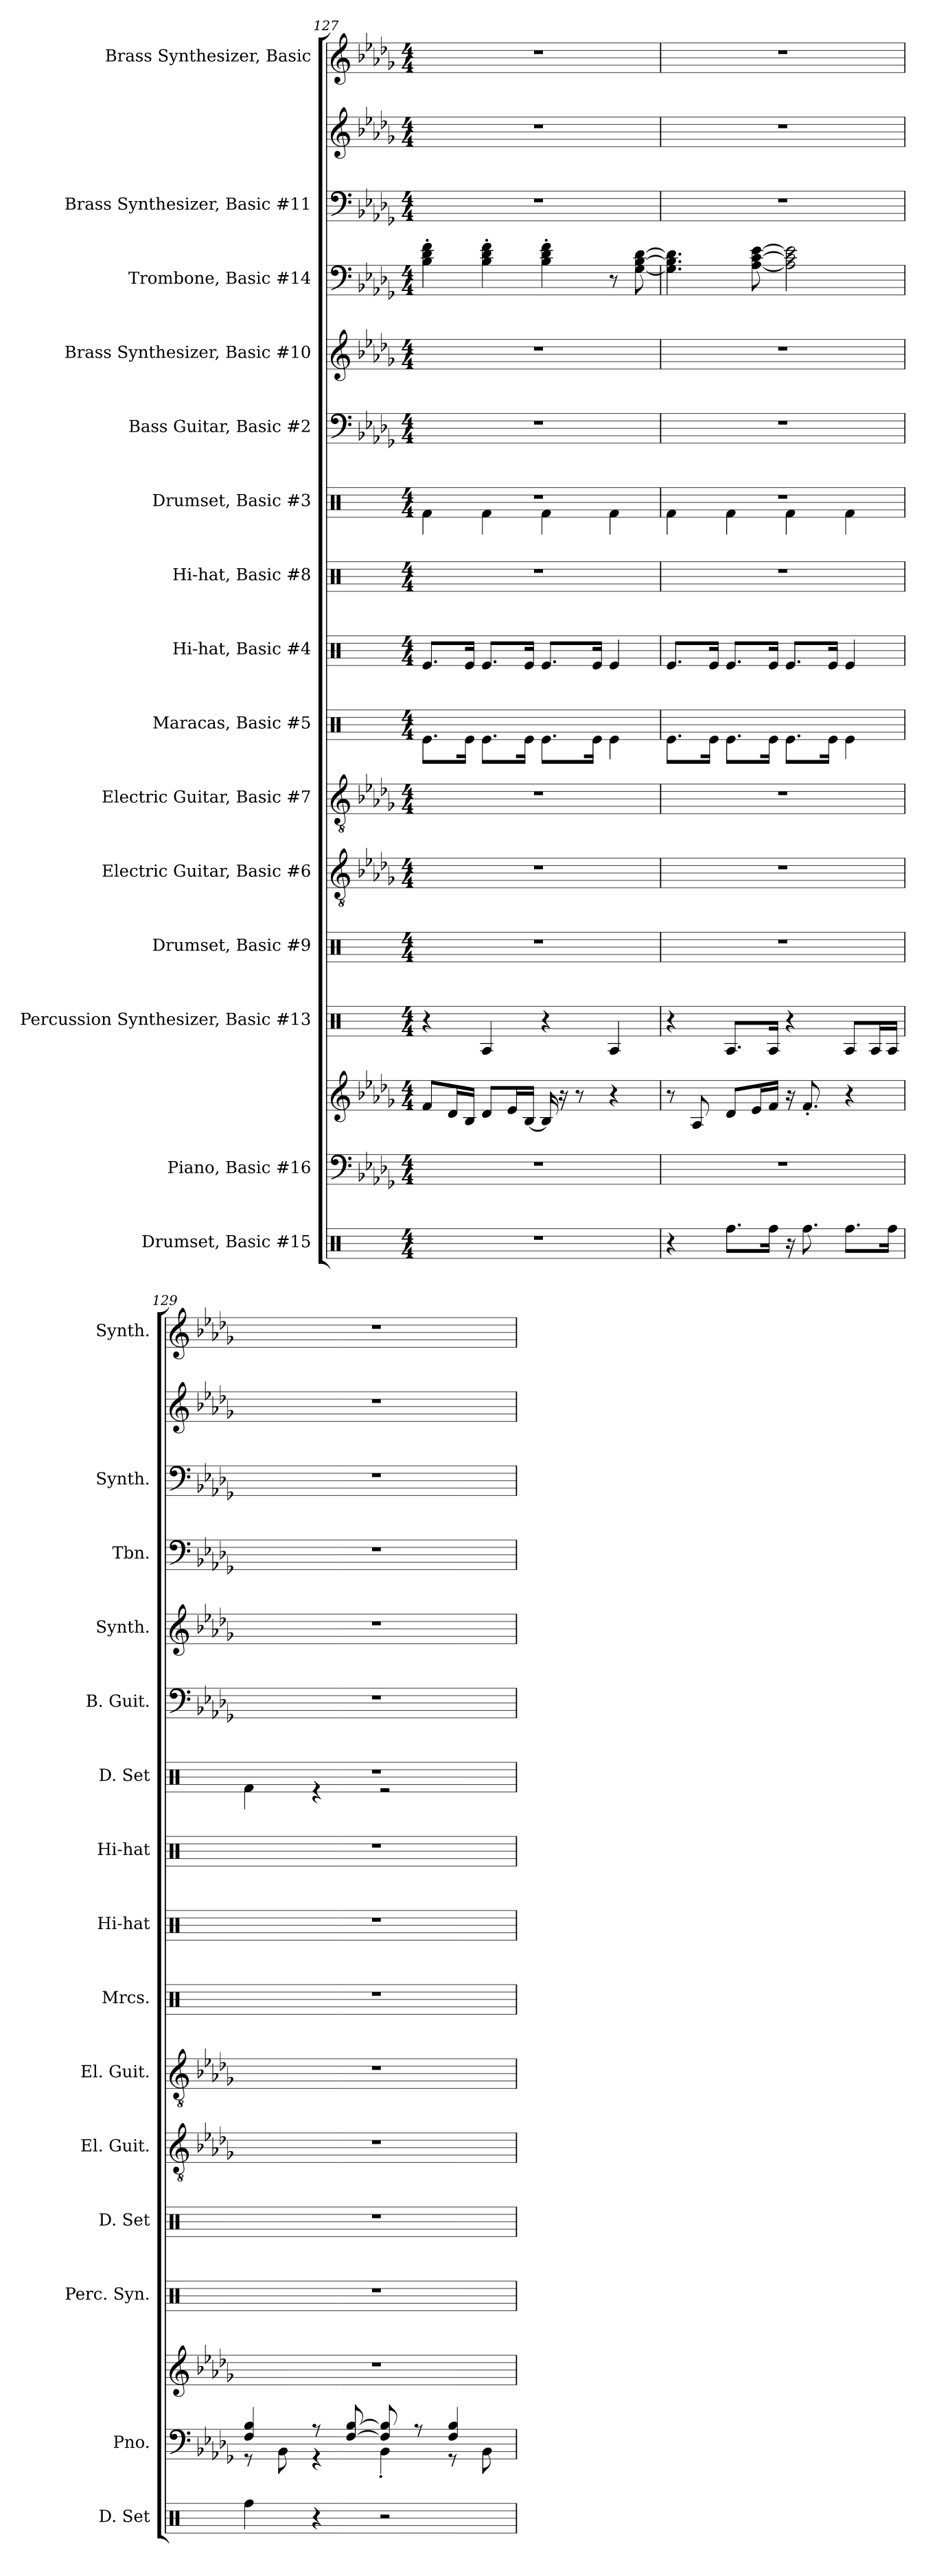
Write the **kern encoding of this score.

**kern	**kern	**kern	**kern	**kern	**kern	**kern	**kern	**kern	**kern	**kern	**kern	**kern	**kern	**kern	**kern	**kern
*part15	*part14	*part14	*part13	*part12	*part11	*part10	*part9	*part8	*part7	*part6	*part5	*part4	*part3	*part2	*part2	*part1
*staff17	*staff16	*staff15	*staff14	*staff13	*staff12	*staff11	*staff10	*staff9	*staff8	*staff7	*staff6	*staff5	*staff4	*staff3	*staff2	*staff1
*I"Drumset, Basic #15	*I"Piano, Basic #16	*	*I"Percussion Synthesizer, Basic #13	*I"Drumset, Basic #9	*I"Electric Guitar, Basic #6	*I"Electric Guitar, Basic #7	*I"Maracas, Basic #5	*I"Hi-hat, Basic #4	*I"Hi-hat, Basic #8	*I"Drumset, Basic #3	*I"Bass Guitar, Basic #2	*I"Brass Synthesizer, Basic #10	*I"Trombone, Basic #14	*I"Brass Synthesizer, Basic #11	*	*I"Brass Synthesizer, Basic
*I'D. Set	*I'Pno.	*	*I'Perc. Syn.	*I'D. Set	*I'El. Guit.	*I'El. Guit.	*I'Mrcs.	*I'Hi-hat	*I'Hi-hat	*I'D. Set	*I'B. Guit.	*I'Synth.	*I'Tbn.	*I'Synth.	*	*I'Synth.
*clefX	*clefF4	*clefG2	*clefX	*clefX	*clefGv2	*clefGv2	*clefX	*clefX	*clefX	*clefX	*clefF4	*clefG2	*clefF4	*clefF4	*clefG2	*clefG2
*	*	*	*	*	*	*	*	*	*	*	*ITrd7c12	*	*	*	*	*
*k[]	*k[b-e-a-d-g-]	*k[b-e-a-d-g-]	*k[]	*k[]	*k[b-e-a-d-g-]	*k[b-e-a-d-g-]	*k[]	*k[]	*k[]	*k[]	*k[b-e-a-d-g-]	*k[b-e-a-d-g-]	*k[b-e-a-d-g-]	*k[b-e-a-d-g-]	*k[b-e-a-d-g-]	*k[b-e-a-d-g-]
*M4/4	*M4/4	*M4/4	*M4/4	*M4/4	*M4/4	*M4/4	*M4/4	*M4/4	*M4/4	*M4/4	*M4/4	*M4/4	*M4/4	*M4/4	*M4/4	*M4/4
=127	=127	=127	=127	=127	=127	=127	=127	=127	=127	=127	=127	=127	=127	=127	=127	=127
*	*	*	*	*	*	*	*	*	*	*^	*	*	*	*	*	*
1r	1r	8f/L	4r	1r	1r	1r	8.Re\L	8.Re/L	1r	1r	4Rf\	1r	1r	4B-\' 4d-\' 4f\'	1r	1r	1r
.	.	16d-/L	.	.	.	.	.	.	.	.	.	.	.	.	.	.	.
.	.	16B-/JJ	.	.	.	.	16Re\Jk	16Re/Jk	.	.	.	.	.	.	.	.	.
.	.	8d-/L	4RA/	.	.	.	8.Re\L	8.Re/L	.	.	4Rf\	.	.	4B-\' 4d-\' 4f\'	.	.	.
.	.	16e-/L	.	.	.	.	.	.	.	.	.	.	.	.	.	.	.
.	.	[16B-/JJ	.	.	.	.	16Re\Jk	16Re/Jk	.	.	.	.	.	.	.	.	.
.	.	16B-/]	4r	.	.	.	8.Re\L	8.Re/L	.	.	4Rf\	.	.	4B-\' 4d-\' 4f\'	.	.	.
.	.	16r	.	.	.	.	.	.	.	.	.	.	.	.	.	.	.
.	.	8r	.	.	.	.	.	.	.	.	.	.	.	.	.	.	.
.	.	.	.	.	.	.	16Re\Jk	16Re/Jk	.	.	.	.	.	.	.	.	.
.	.	4r	4RA/	.	.	.	4Re\	4Re/	.	.	4Rf\	.	.	8r	.	.	.
.	.	.	.	.	.	.	.	.	.	.	.	.	.	[8G-\ [8B-\ [8d-\	.	.	.
=128	=128	=128	=128	=128	=128	=128	=128	=128	=128	=128	=128	=128	=128	=128	=128	=128	=128
4r	1r	8r	4r	1r	1r	1r	8.Re\L	8.Re/L	1r	1r	4Rf\	1r	1r	4.G-\] 4.B-\] 4.d-\]	1r	1r	1r
.	.	8A-/	.	.	.	.	.	.	.	.	.	.	.	.	.	.	.
.	.	.	.	.	.	.	16Re\Jk	16Re/Jk	.	.	.	.	.	.	.	.	.
8.Rff\L	.	8d-/L	8.RA/L	.	.	.	8.Re\L	8.Re/L	.	.	4Rf\	.	.	.	.	.	.
.	.	16e-/L	.	.	.	.	.	.	.	.	.	.	.	[8A-\ [8c\ [8e-\	.	.	.
16Rff\Jk	.	16f/JJ	16RA/Jk	.	.	.	16Re\Jk	16Re/Jk	.	.	.	.	.	.	.	.	.
16r	.	16r	4r	.	.	.	8.Re\L	8.Re/L	.	.	4Rf\	.	.	2A-\] 2c\] 2e-\]	.	.	.
8.Rff\	.	8.f'/	.	.	.	.	.	.	.	.	.	.	.	.	.	.	.
.	.	.	.	.	.	.	16Re\Jk	16Re/Jk	.	.	.	.	.	.	.	.	.
8.Rff\L	.	4r	8RA/L	.	.	.	4Re\	4Re/	.	.	4Rf\	.	.	.	.	.	.
.	.	.	16RA/L	.	.	.	.	.	.	.	.	.	.	.	.	.	.
16Rff\Jk	.	.	16RA/JJ	.	.	.	.	.	.	.	.	.	.	.	.	.	.
!!LO:PB:g=z
=129	=129	=129	=129	=129	=129	=129	=129	=129	=129	=129	=129	=129	=129	=129	=129	=129	=129
*	*^	*	*	*	*	*	*	*	*	*	*	*	*	*	*	*	*
4Rff\	4F/ 4B-/	8r	1r	1r	1r	1r	1r	1r	1r	1r	1r	4Rf\	1r	1r	1r	1r	1r	1r
.	.	8BB-\	.	.	.	.	.	.	.	.	.	.	.	.	.	.	.	.
4r	8r	4r	.	.	.	.	.	.	.	.	.	4r	.	.	.	.	.	.
.	[8F/ [8B-/	.	.	.	.	.	.	.	.	.	.	.	.	.	.	.	.	.
2r	8F/] 8B-/]	4BB-'\	.	.	.	.	.	.	.	.	.	2r	.	.	.	.	.	.
.	8r	.	.	.	.	.	.	.	.	.	.	.	.	.	.	.	.	.
.	4F/ 4B-/	8r	.	.	.	.	.	.	.	.	.	.	.	.	.	.	.	.
.	.	8BB-\	.	.	.	.	.	.	.	.	.	.	.	.	.	.	.	.
*	*v	*v	*	*	*	*	*	*	*	*	*v	*v	*	*	*	*	*	*
=	=	=	=	=	=	=	=	=	=	=	=	=	=	=	=	=
*-	*-	*-	*-	*-	*-	*-	*-	*-	*-	*-	*-	*-	*-	*-	*-	*-
